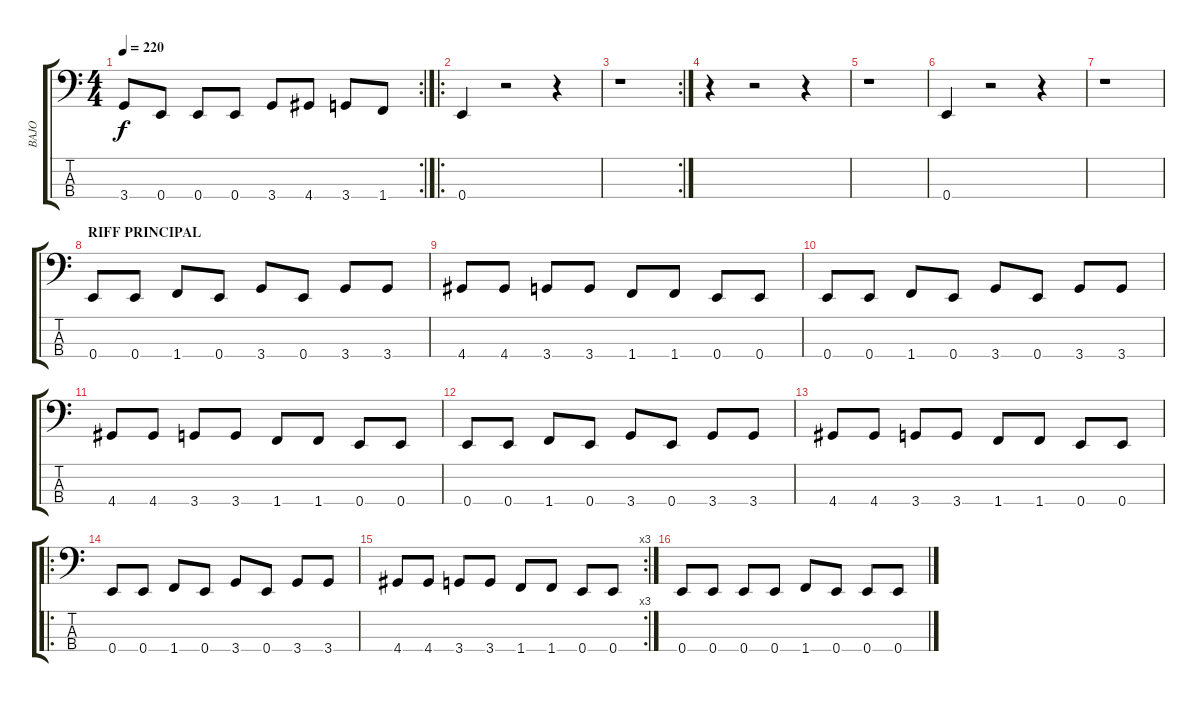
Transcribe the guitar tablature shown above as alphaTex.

\track ("BAJO" "BAJO") {instrument electricbassfinger}
\staff {score tabs}
\tuning (G2 D2 A1 E1) {hide}
\rc 2
\ts (4 4)
\tempo 220
\clef f4
\ks c
3.4.8{dy f} 0.4.8 0.4.8 0.4.8 3.4.8 4.4.8 3.4.8 1.4.8 |
\ro
0.4.4{balance 8} r.2 r.4 |
\rc 2
r.1 |
r.4 r.2 r.4 |
r.1 |
0.4.4 r.2 r.4 |
r.1 |
\section ("" "RIFF PRINCIPAL")
0.4.8 0.4.8 1.4.8 0.4.8 3.4.8 0.4.8 3.4.8 3.4.8 |
4.4.8 4.4.8 3.4.8 3.4.8 1.4.8 1.4.8 0.4.8 0.4.8 |
0.4.8 0.4.8 1.4.8 0.4.8 3.4.8 0.4.8 3.4.8 3.4.8 |
4.4.8 4.4.8 3.4.8 3.4.8 1.4.8 1.4.8 0.4.8 0.4.8 |
0.4.8 0.4.8 1.4.8 0.4.8 3.4.8 0.4.8 3.4.8 3.4.8 |
4.4.8 4.4.8 3.4.8 3.4.8 1.4.8 1.4.8 0.4.8 0.4.8 |
\ro
0.4.8 0.4.8 1.4.8 0.4.8 3.4.8 0.4.8 3.4.8 3.4.8 |
\rc 3
4.4.8 4.4.8 3.4.8 3.4.8 1.4.8 1.4.8 0.4.8 0.4.8 |
0.4.8 0.4.8 0.4.8 0.4.8 1.4.8 0.4.8 0.4.8 0.4.8
